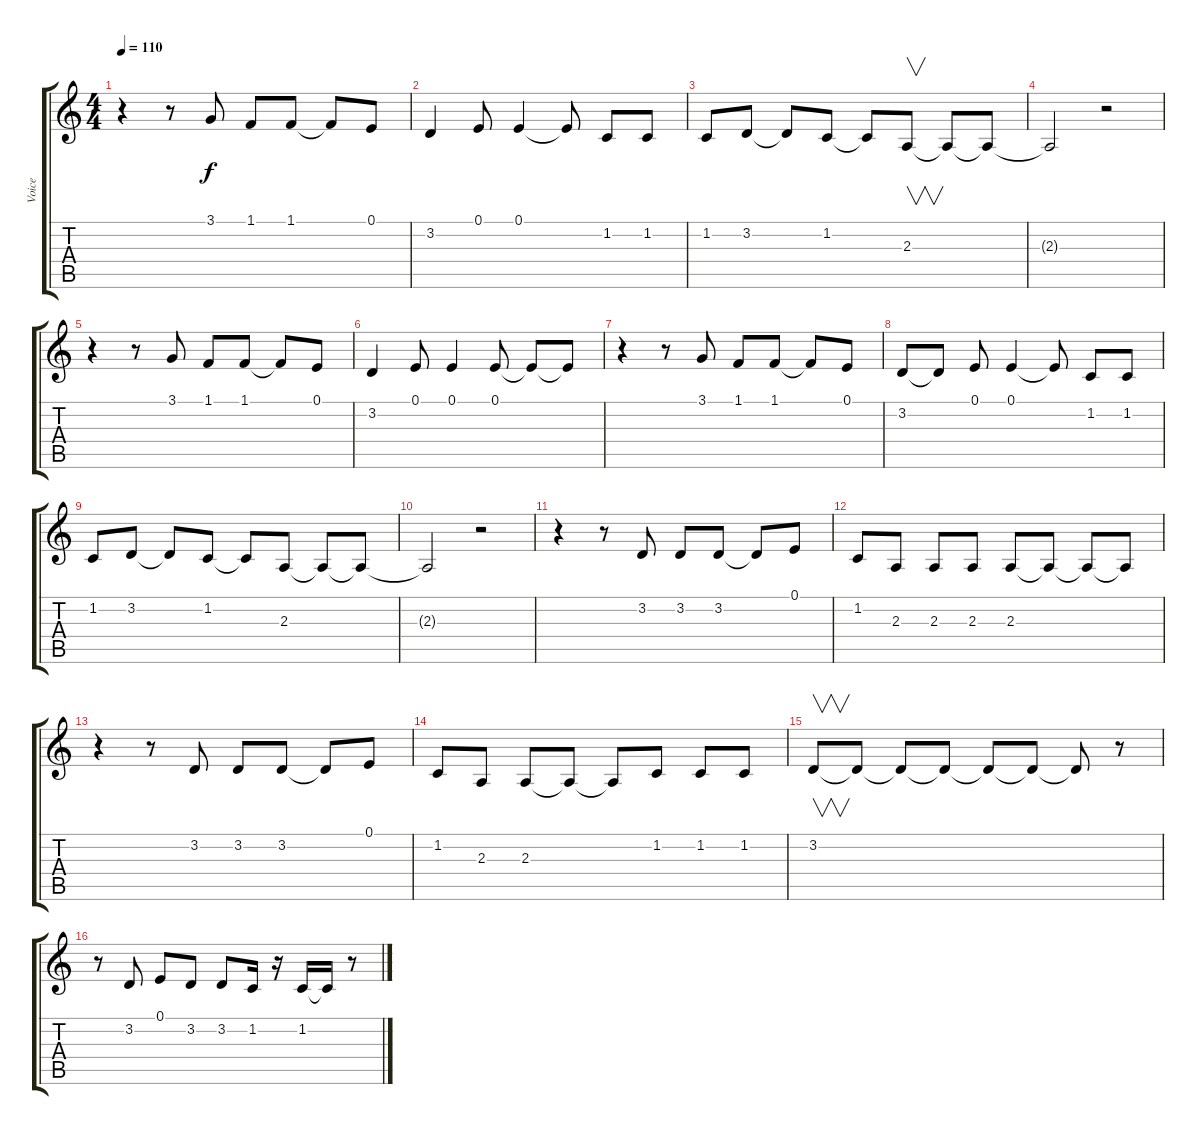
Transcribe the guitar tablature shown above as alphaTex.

\track ("Voice" "Voice") {instrument bassoon}
\staff {score tabs}
\tuning (E4 B3 G3 D3 A2 E2) {hide}
\ts (4 4)
\tempo 110
\clef g2
\ks c
r.4{dy f} r.8 3.1.8 1.1.8 1.1.8 1.1{t}.8 0.1.8 |
3.2.4 0.1.8 0.1.4 0.1{t}.8 1.2.8 1.2.8 |
1.2.8 3.2.8 3.2{t}.8 1.2.8 1.2{t}.8 2.3.8{v} 2.3{t}.8 2.3{t}.8 |
2.3{t}.2 r.2 |
r.4 r.8 3.1.8 1.1.8 1.1.8 1.1{t}.8 0.1.8 |
3.2.4 0.1.8 0.1.4 0.1.8 0.1{t}.8 0.1{t}.8 |
r.4 r.8 3.1.8 1.1.8 1.1.8 1.1{t}.8 0.1.8 |
3.2.8 3.2{t}.8 0.1.8 0.1.4 0.1{t}.8 1.2.8 1.2.8 |
1.2.8 3.2.8 3.2{t}.8 1.2.8 1.2{t}.8 2.3.8 2.3{t}.8 2.3{t}.8 |
2.3{t}.2 r.2 |
\section ("" "")
r.4 r.8 3.2.8 3.2.8 3.2.8 3.2{t}.8 0.1.8 |
1.2.8 2.3.8 2.3.8 2.3.8 2.3.8 2.3{t}.8 2.3{t}.8 2.3{t}.8 |
r.4 r.8 3.2.8 3.2.8 3.2.8 3.2{t}.8 0.1.8 |
1.2.8 2.3.8 2.3.8 2.3{t}.8 2.3{t}.8 1.2.8 1.2.8 1.2.8 |
3.2.8{v} 3.2{t}.8 3.2{t}.8 3.2{t}.8 3.2{t}.8 3.2{t}.8 3.2{t}.8 r.8 |
r.8 3.2.8 0.1.8 3.2.8 3.2.8 1.2.16 r.16 1.2.16 1.2{t}.16 r.8
